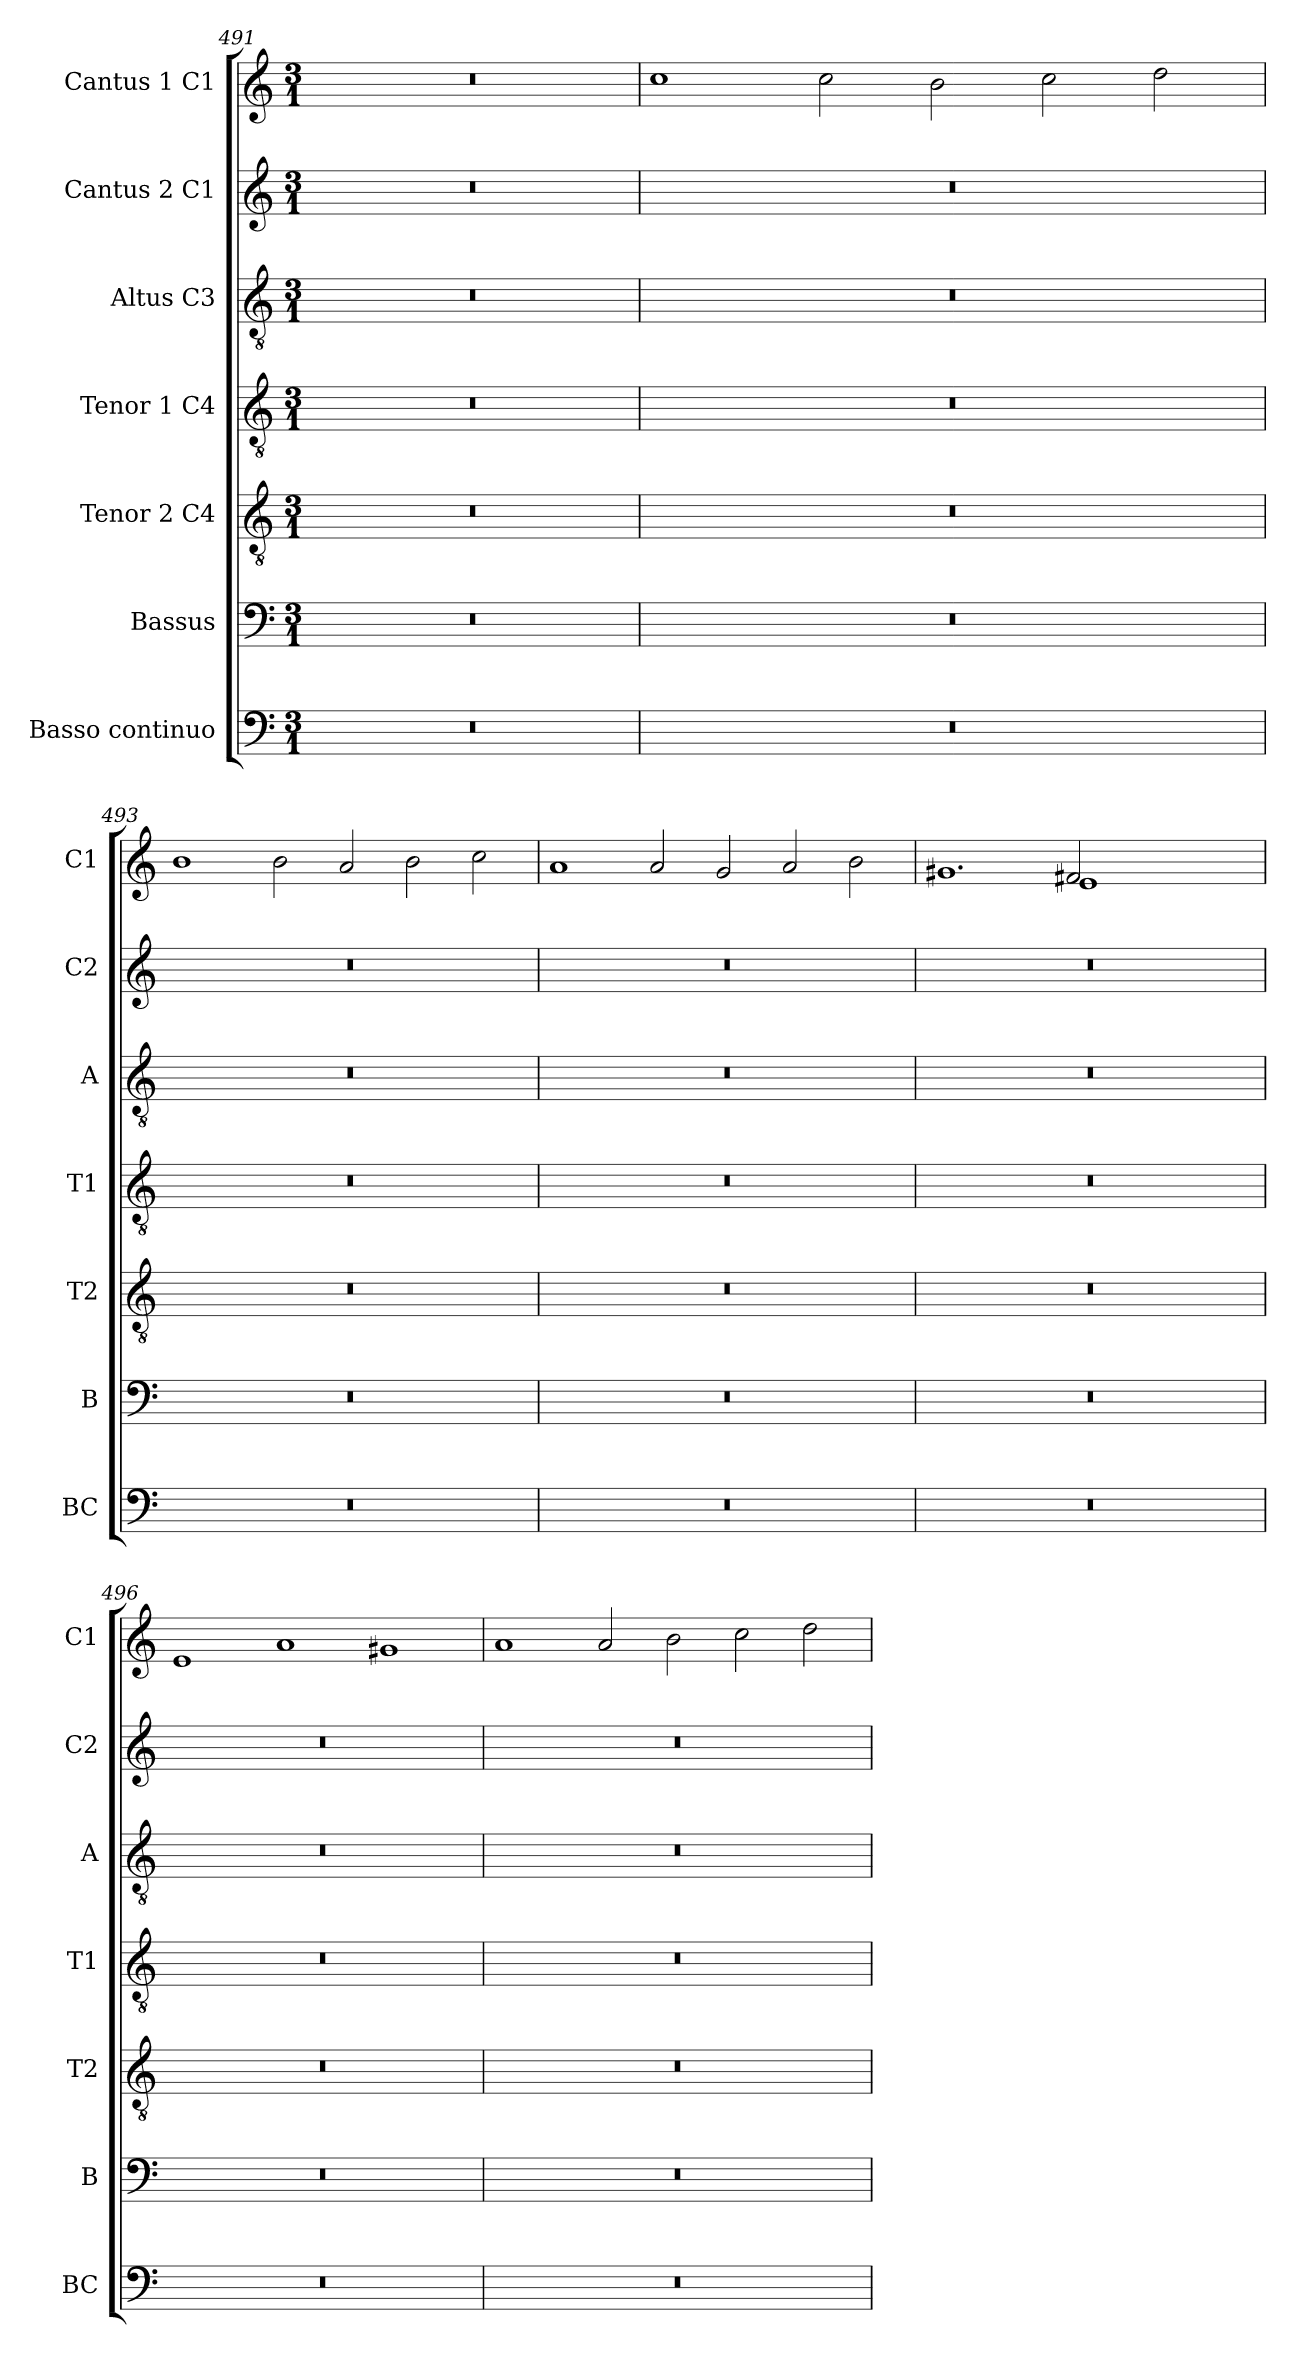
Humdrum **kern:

**kern	**kern	**kern	**kern	**kern	**kern	**kern
*part7	*part6	*part5	*part4	*part3	*part2	*part1
*staff7	*staff6	*staff5	*staff4	*staff3	*staff2	*staff1
*I"Basso continuo	*I"Bassus	*I"Tenor 2 C4	*I"Tenor 1 C4	*I"Altus C3	*I"Cantus 2 C1	*I"Cantus 1 C1
*I'BC	*I'B	*I'T2	*I'T1	*I'A	*I'C2	*I'C1
*clefF4	*clefF4	*clefGv2	*clefGv2	*clefGv2	*clefG2	*clefG2
*ITrd7c12	*	*	*	*	*	*
*k[]	*k[]	*k[]	*k[]	*k[]	*k[]	*k[]
*C:	*C:	*C:	*C:	*C:	*C:	*C:
*M3/1	*M3/1	*M3/1	*M3/1	*M3/1	*M3/1	*M3/1
=491	=491	=491	=491	=491	=491	=491
0.r	0.r	0.r	0.r	0.r	0.r	0.r
=492	=492	=492	=492	=492	=492	=492
0.r	0.r	0.r	0.r	0.r	0.r	1cc
.	.	.	.	.	.	2cc\
.	.	.	.	.	.	2b\
.	.	.	.	.	.	2cc\
.	.	.	.	.	.	2dd\
=493	=493	=493	=493	=493	=493	=493
0.r	0.r	0.r	0.r	0.r	0.r	1b
.	.	.	.	.	.	2b\
.	.	.	.	.	.	2a/
.	.	.	.	.	.	2b\
.	.	.	.	.	.	2cc\
=494	=494	=494	=494	=494	=494	=494
0.r	0.r	0.r	0.r	0.r	0.r	1a
.	.	.	.	.	.	2a/
.	.	.	.	.	.	2g/
.	.	.	.	.	.	2a/
.	.	.	.	.	.	2b\
=495	=495	=495	=495	=495	=495	=495
*	*	*	*	*	*	*^
0.r	0.r	0.r	0.r	0.r	0.r	1.g#X	1.ryy
.	.	.	.	.	.	2f#X/	1e
.	.	.	.	.	.	2ryy	.
.	.	.	.	.	.	2ryy	2ryy
*	*	*	*	*	*	*v	*v
=496	=496	=496	=496	=496	=496	=496
0.r	0.r	0.r	0.r	0.r	0.r	1e
.	.	.	.	.	.	1a
.	.	.	.	.	.	1g#X
=497	=497	=497	=497	=497	=497	=497
0.r	0.r	0.r	0.r	0.r	0.r	1a
.	.	.	.	.	.	2a/
.	.	.	.	.	.	2b\
.	.	.	.	.	.	2cc\
.	.	.	.	.	.	2dd\
=	=	=	=	=	=	=
*-	*-	*-	*-	*-	*-	*-
